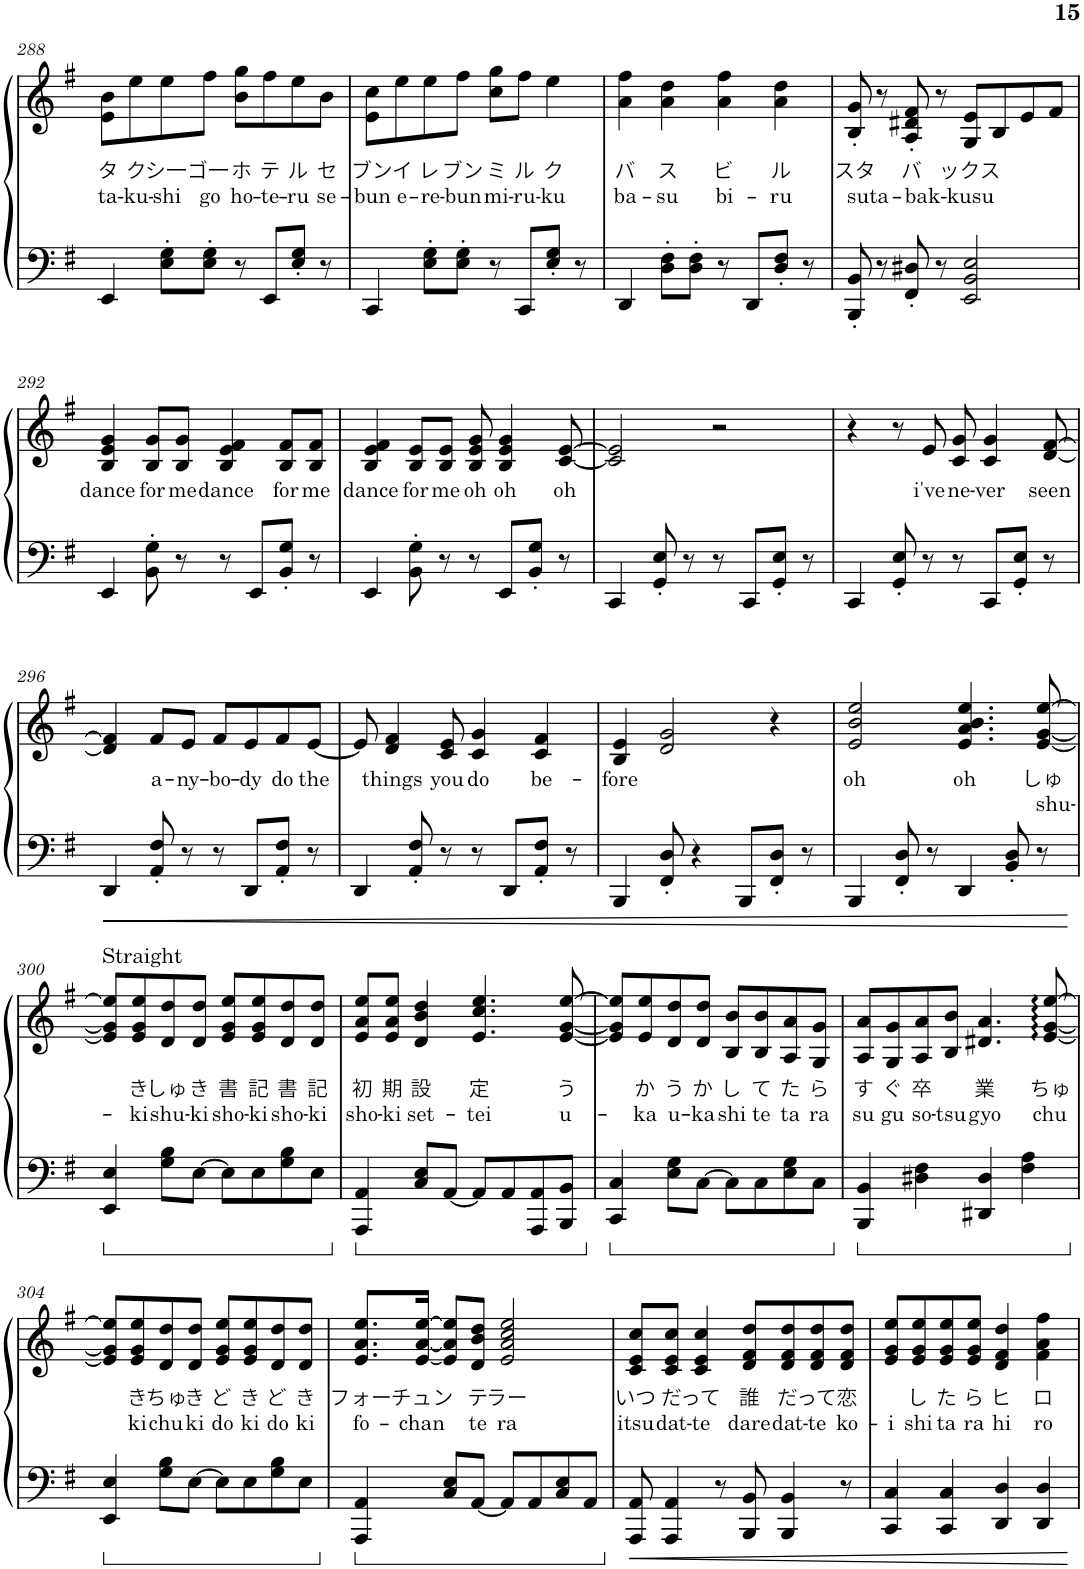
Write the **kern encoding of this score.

**kern	**kern	**text	**text
*part1	*part1	*part1	*part1
*staff2	*staff1	*staff1	*staff1
*I"Piano	*	*	*
*I'Pno.	*	*	*
!!LO:PB:g=z
*clefF4	*clefG2	*	*
*k[f#]	*k[f#]	*	*
*M4/4	*M4/4	*	*
=288	=288	=288	=288
!	!	!LO:LY:b	!LO:LY:b
4EE/	8e\ 8b\L	タ	ta-
!	!	!LO:LY:b	!LO:LY:b
.	8ee\	ク	-ku-
!	!	!LO:LY:b	!LO:LY:b
8E\' 8G\'L	8ee\	シ一	-shi
!	!	!LO:LY:b	!LO:LY:b
8E\' 8G\'J	8ff#\J	ゴ一	go
!	!	!LO:LY:b	!LO:LY:b
8r	8b\ 8gg\L	ホ	ho-
!	!	!LO:LY:b	!LO:LY:b
8EE/L	8ff#\	テ	-te-
!	!	!LO:LY:b	!LO:LY:b
8E/' 8G/'J	8ee\	ル	-ru
!	!	!LO:LY:b	!LO:LY:b
8r	8b\J	セ	se-
=289	=289	=289	=289
!	!	!LO:LY:b	!LO:LY:b
4CC/	8e\ 8cc\L	ブン	-bun
!	!	!LO:LY:b	!LO:LY:b
.	8ee\	イ	e-
!	!	!LO:LY:b	!LO:LY:b
8E\' 8G\'L	8ee\	レ	-re-
!	!	!LO:LY:b	!LO:LY:b
8E\' 8G\'J	8ff#\J	ブン	-bun
!	!	!LO:LY:b	!LO:LY:b
8r	8cc\ 8gg\L	ミ	mi-
!	!	!LO:LY:b	!LO:LY:b
8CC/L	8ff#\J	ル	-ru-
!	!	!LO:LY:b	!LO:LY:b
8E/' 8G/'J	4ee\	ク	-ku
8r	.	.	.
=290	=290	=290	=290
!	!	!LO:LY:b	!LO:LY:b
4DD/	4a\ 4ff#\	バ	ba-
!	!	!LO:LY:b	!LO:LY:b
8D\' 8F#\'L	4a\ 4dd\	ス	-su
8D\' 8F#\'J	.	.	.
!	!	!LO:LY:b	!LO:LY:b
8r	4a\ 4ff#\	ビ	bi-
8DD/L	.	.	.
!	!	!LO:LY:b	!LO:LY:b
8D/' 8F#/'J	4a\ 4dd\	ル	-ru
8r	.	.	.
=291	=291	=291	=291
!	!	!LO:LY:b	!LO:LY:b
8BBB/' 8BB/'	8B/' 8g/'	スタ	suta-
8r	8r	.	.
!	!	!LO:LY:b	!LO:LY:b
8FF#/' 8D#X/'	8A/' 8d#X/' 8f#/'	バ	-bak-
8r	8r	.	.
!	!	!LO:LY:b	!LO:LY:b
2EE/ 2BB/ 2E/	8G/ 8e/L	ックス	-kusu
.	8B/	.	.
.	8e/	.	.
.	8f#/J	.	.
!!LO:LB:g=z
=292	=292	=292	=292
!	!	!LO:LY:b	!
4EE/	4B/ 4e/ 4g/	dance	.
!	!	!LO:LY:b	!
8BB\' 8G\'	8B/ 8g/L	for	.
!	!	!LO:LY:b	!
8r	8B/ 8g/J	me	.
!	!	!LO:LY:b	!
8r	4B/ 4e/ 4f#/	dance	.
8EE/L	.	.	.
!	!	!LO:LY:b	!
8BB/' 8G/'J	8B/ 8f#/L	for	.
!	!	!LO:LY:b	!
8r	8B/ 8f#/J	me	.
=293	=293	=293	=293
!	!	!LO:LY:b	!
4EE/	4B/ 4e/ 4f#/	dance	.
!	!	!LO:LY:b	!
8BB\' 8G\'	8B/ 8e/L	for	.
!	!	!LO:LY:b	!
8r	8B/ 8e/J	me	.
!	!	!LO:LY:b	!
8r	8B/ 8e/ 8g/	oh	.
!	!	!LO:LY:b	!
8EE/L	4B/ 4e/ 4g/	oh	.
8BB/' 8G/'J	.	.	.
!	!	!LO:LY:b	!
8r	[8c/ [8e/	oh	.
=294	=294	=294	=294
4CC/	2c/] 2e/]	.	.
8GG/' 8E/'	.	.	.
8r	.	.	.
8r	2r	.	.
8CC/L	.	.	.
8GG/' 8E/'J	.	.	.
8r	.	.	.
=295	=295	=295	=295
4CC/	4r	.	.
8GG/' 8E/'	8r	.	.
!	!	!LO:LY:b	!
8r	8e/	i've	.
!	!	!LO:LY:b	!
8r	8c/ 8g/	ne-	.
!	!	!LO:LY:b	!
8CC/L	4c/ 4g/	-ver	.
8GG/' 8E/'J	.	.	.
!	!	!LO:LY:b	!
8r	[8d/ [8f#/	seen	.
!!LO:LB:g=z
=296	=296	=296	=296
4DD/	4d/] 4f#/]	.	.
!	!	!LO:LY:b	!
8AA/' 8F#/'	8f#/L	a-	.
!	!	!LO:LY:b	!
8r	8e/J	-ny-	.
!	!	!LO:LY:b	!
8r	8f#/L	-bo-	.
!	!	!LO:LY:b	!
8DD/L	8e/	-dy	.
!	!	!LO:LY:b	!
8AA/' 8F#/'J	8f#/	do	.
!	!	!LO:LY:b	!
8r	[8e/J	the	.
=297	=297	=297	=297
4DD/	8e/]	.	.
!	!	!LO:LY:b	!
.	4d/ 4f#/	things	.
8AA/' 8F#/'	.	.	.
!	!	!LO:LY:b	!
8r	8c/ 8e/	you	.
!	!	!LO:LY:b	!
8r	4c/ 4g/	do	.
8DD/L	.	.	.
!	!	!LO:LY:b	!
8AA/' 8F#/'J	4c/ 4f#/	be-	.
8r	.	.	.
=298	=298	=298	=298
!	!	!LO:LY:b	!
4BBB/	4B/ 4e/	-fore	.
8FF#/' 8D/'	2d/ 2g/	.	.
4r	.	.	.
8BBB/L	.	.	.
8FF#/' 8D/'J	4r	.	.
8r	.	.	.
=299	=299	=299	=299
!	!	!LO:LY:b	!
4BBB/	2e/ 2b/ 2ee/	oh	.
8FF#/' 8D/'	.	.	.
8r	.	.	.
!	!	!LO:LY:b	!
4DD/	4.e/ 4.a/ 4.b/ 4.ee/	oh	.
8BB/' 8D/'	.	.	.
!	!	!LO:LY:b	!LO:LY:b
8r	[8e/ [8g/ [8ee/	しゅ	shu-
!!LO:LB:g=z
=300	=300	=300	=300
!	!LO:TX:a:t=Straight	!	!
4EE/ 4E/	8e/] 8g/] 8ee/]L	.	.
!	!	!LO:LY:b	!LO:LY:b
.	8e/ 8g/ 8ee/	き	-ki
!	!	!LO:LY:b	!LO:LY:b
8G\ 8B\L	8d/ 8dd/	しゅ	shu-
!	!	!LO:LY:b	!LO:LY:b
[8E\J	8d/ 8dd/J	き	-ki
!	!	!LO:LY:b	!LO:LY:b
8E\L]	8e/ 8g/ 8ee/L	書	sho-
!	!	!LO:LY:b	!LO:LY:b
8E\	8e/ 8g/ 8ee/	記	-ki
!	!	!LO:LY:b	!LO:LY:b
8G\ 8B\	8d/ 8dd/	書	sho-
!	!	!LO:LY:b	!LO:LY:b
8E\J	8d/ 8dd/J	記	-ki
=301	=301	=301	=301
!	!	!LO:LY:b	!LO:LY:b
4AAA/ 4AA/	8e/ 8a/ 8ee/L	初	sho-
!	!	!LO:LY:b	!LO:LY:b
.	8e/ 8a/ 8ee/J	期	-ki
!	!	!LO:LY:b	!LO:LY:b
8C/ 8E/L	4d/ 4b/ 4dd/	設	set-
[8AA/J	.	.	.
!	!	!LO:LY:b	!LO:LY:b
8AA/L]	4.e/ 4.cc/ 4.ee/	定	-tei
8AA/	.	.	.
8AAA/ 8AA/	.	.	.
!	!	!LO:LY:b	!LO:LY:b
8BBB/ 8BB/J	[8e/ [8g/ [8ee/	う	u-
=302	=302	=302	=302
4CC/ 4C/	8e/] 8g/] 8ee/]L	.	.
!	!	!LO:LY:b	!LO:LY:b
.	8e/ 8ee/	か	-ka
!	!	!LO:LY:b	!LO:LY:b
8E\ 8G\L	8d/ 8dd/	う	u-
!	!	!LO:LY:b	!LO:LY:b
[8C\J	8d/ 8dd/J	か	-ka
!	!	!LO:LY:b	!LO:LY:b
8C\L]	8B/ 8b/L	し	shi
!	!	!LO:LY:b	!LO:LY:b
8C\	8B/ 8b/	て	te
!	!	!LO:LY:b	!LO:LY:b
8E\ 8G\	8A/ 8a/	た	ta
!	!	!LO:LY:b	!LO:LY:b
8C\J	8G/ 8g/J	ら	ra
=303	=303	=303	=303
!	!	!LO:LY:b	!LO:LY:b
4BBB/ 4BB/	8A/ 8a/L	す	su
!	!	!LO:LY:b	!LO:LY:b
.	8G/ 8g/	ぐ	gu
!	!	!LO:LY:b	!LO:LY:b
4D#X\ 4F#\	8A/ 8a/	卒	so-
!	!	!	!LO:LY:b
.	8B/ 8b/J	.	-tsu
!	!	!LO:LY:b	!LO:LY:b
4DD#X/ 4D#/	4.d#X/ 4.a/	業	gyo
4F#\ 4A\	.	.	.
!	!	!LO:LY:b	!LO:LY:b
.	[8e/ [8g/ [8ee/	ちゅ	chu
!!LO:LB:g=z
=304	=304	=304	=304
4EE/ 4E/	8e/] 8g/] 8ee/]L	.	.
!	!	!LO:LY:b	!LO:LY:b
.	8e/ 8g/ 8ee/	き	ki
!	!	!LO:LY:b	!LO:LY:b
8G\ 8B\L	8d/ 8dd/	ちゅ	chu
!	!	!LO:LY:b	!LO:LY:b
[8E\J	8d/ 8dd/J	き	ki
!	!	!LO:LY:b	!LO:LY:b
8E\L]	8e/ 8g/ 8ee/L	ど	do
!	!	!LO:LY:b	!LO:LY:b
8E\	8e/ 8g/ 8ee/	き	ki
!	!	!LO:LY:b	!LO:LY:b
8G\ 8B\	8d/ 8dd/	ど	do
!	!	!LO:LY:b	!LO:LY:b
8E\J	8d/ 8dd/J	き	ki
=305	=305	=305	=305
!	!	!LO:LY:b	!LO:LY:b
4AAA/ 4AA/	8.e/ 8.a/ 8.ee/L	フォー	fo-
!	!	!LO:LY:b	!LO:LY:b
.	[16e/ [16a/ [16ee/Jk	チュン	-chan
8C/ 8E/L	8e/] 8a/] 8ee/]L	.	.
!	!	!LO:LY:b	!LO:LY:b
[8AA/J	8d/ 8b/ 8dd/J	テ	te
!	!	!LO:LY:b	!LO:LY:b
8AA/L]	2e/ 2a/ 2cc/ 2ee/	ラー	ra
8AA/	.	.	.
8C/ 8E/	.	.	.
8AA/J	.	.	.
=306	=306	=306	=306
!	!	!LO:LY:b	!LO:LY:b
8AAA/ 8AA/	8c/ 8e/ 8cc/L	いつ	itsu
!	!	!LO:LY:b	!LO:LY:b
4AAA/ 4AA/	8c/ 8e/ 8cc/J	だ	dat-
!	!	!LO:LY:b	!LO:LY:b
.	4c/ 4e/ 4cc/	って	-te
8r	.	.	.
!	!	!LO:LY:b	!LO:LY:b
8BBB/ 8BB/	8d/ 8f#/ 8dd/L	誰	dare
!	!	!LO:LY:b	!LO:LY:b
4BBB/ 4BB/	8d/ 8f#/ 8dd/	だ	dat-
!	!	!LO:LY:b	!LO:LY:b
.	8d/ 8f#/ 8dd/	って	-te
!	!	!LO:LY:b	!LO:LY:b
8r	8d/ 8f#/ 8dd/J	恋	ko-
=307	=307	=307	=307
!	!	!	!LO:LY:b
4CC/ 4C/	8e/ 8g/ 8ee/L	.	-i
!	!	!LO:LY:b	!LO:LY:b
.	8e/ 8g/ 8ee/	し	shi
!	!	!LO:LY:b	!LO:LY:b
4CC/ 4C/	8e/ 8g/ 8ee/	た	ta
!	!	!LO:LY:b	!LO:LY:b
.	8e/ 8g/ 8ee/J	ら	ra
!	!	!LO:LY:b	!LO:LY:b
4DD/ 4D/	4d/ 4f#/ 4dd/	ヒ	hi
!	!	!LO:LY:b	!LO:LY:b
4DD/ 4D/	4f#\ 4a\ 4ff#\	ロ	ro
=	=	=	=
*-	*-	*-	*-
